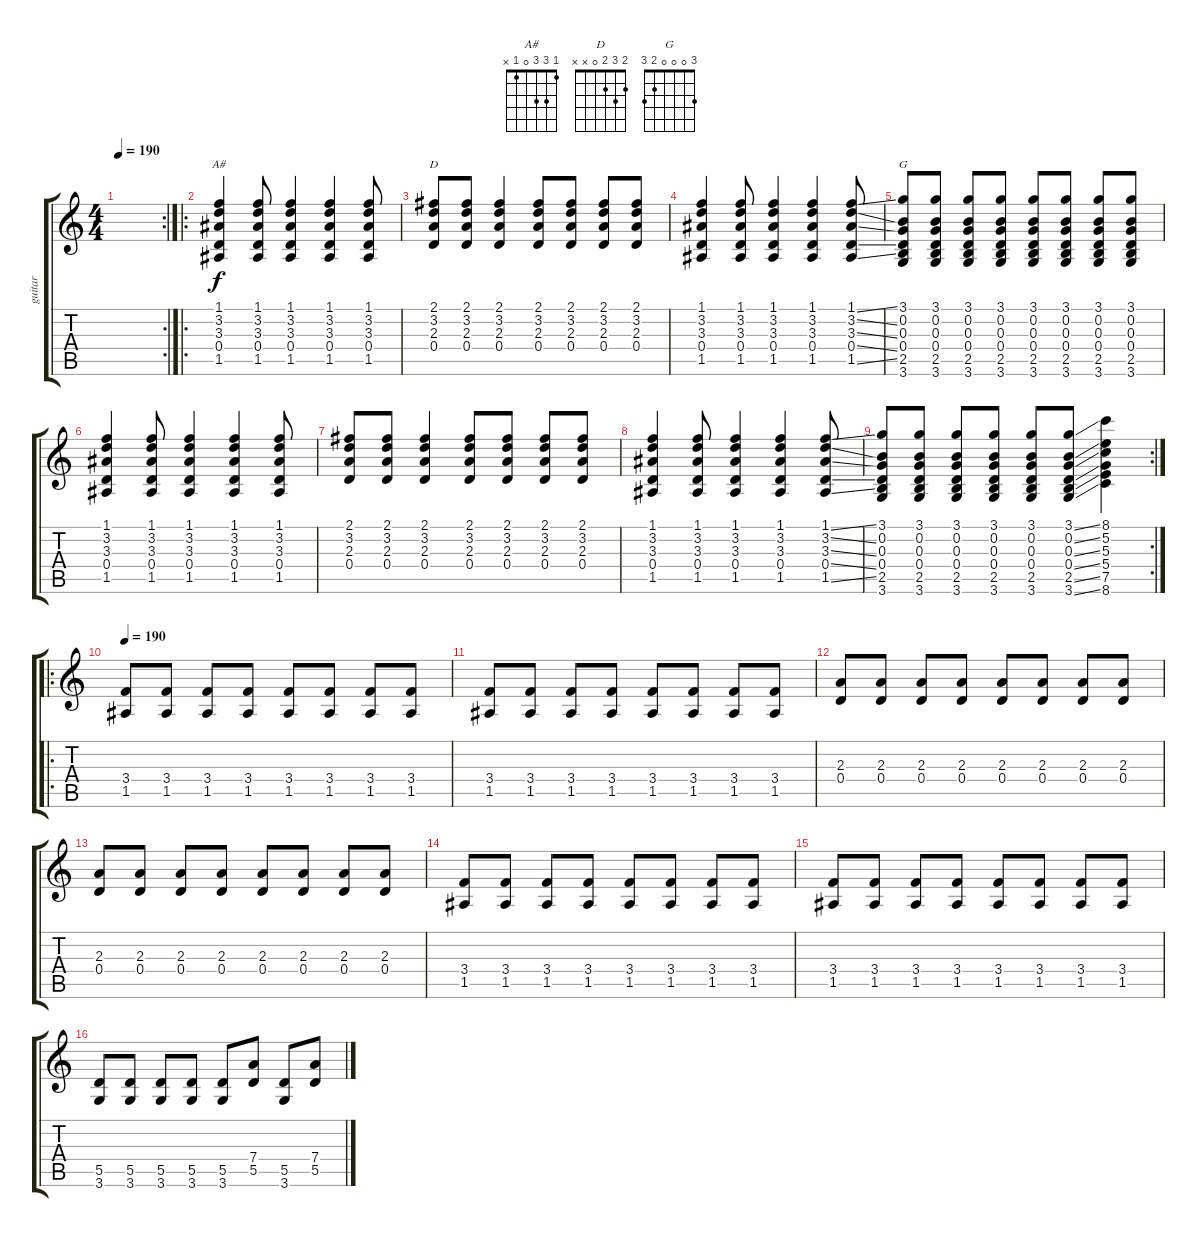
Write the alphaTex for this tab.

\track ("guitar" "guitar") {instrument electricguitarjazz}
\staff {score tabs}
\tuning (E4 B3 G3 D3 A2 E2) {hide}
\chord ("A#" 1 3 3 0 1 x)
\chord ("D" 2 3 2 0 x x)
\chord ("G" 3 0 0 0 2 3)
\rc 2
\ts (4 4)
\tempo 190
\clef g2
\ks c
|
\ro
(1.1 3.2 3.3 0.4 1.5).4{ch "A#" volume 9 instrument electricguitarjazz} (1.1 3.2 3.3 0.4 1.5).8 (1.1 3.2 3.3 0.4 1.5).4 (1.1 3.2 3.3 0.4 1.5).4 (1.1 3.2 3.3 0.4 1.5).8 |
(2.1 3.2 2.3 0.4).8{ch "D"} (2.1 3.2 2.3 0.4).8 (2.1 3.2 2.3 0.4).4 (2.1 3.2 2.3 0.4).8 (2.1 3.2 2.3 0.4).8 (2.1 3.2 2.3 0.4).8 (2.1 3.2 2.3 0.4).8 |
(1.1 3.2 3.3 0.4 1.5).4 (1.1 3.2 3.3 0.4 1.5).8 (1.1 3.2 3.3 0.4 1.5).4 (1.1 3.2 3.3 0.4 1.5).4 (1.1{ss} 3.2{ss} 3.3{ss} 0.4{ss} 1.5{ss}).8 |
(3.1 0.2 0.3 0.4 2.5 3.6).8{ch "G"} (3.1 0.2 0.3 0.4 2.5 3.6).8 (3.1 0.2 0.3 0.4 2.5 3.6).8 (3.1 0.2 0.3 0.4 2.5 3.6).8 (3.1 0.2 0.3 0.4 2.5 3.6).8 (3.1 0.2 0.3 0.4 2.5 3.6).8 (3.1 0.2 0.3 0.4 2.5 3.6).8 (3.1 0.2 0.3 0.4 2.5 3.6).8 |
(1.1 3.2 3.3 0.4 1.5).4 (1.1 3.2 3.3 0.4 1.5).8 (1.1 3.2 3.3 0.4 1.5).4 (1.1 3.2 3.3 0.4 1.5).4 (1.1 3.2 3.3 0.4 1.5).8 |
(2.1 3.2 2.3 0.4).8 (2.1 3.2 2.3 0.4).8 (2.1 3.2 2.3 0.4).4 (2.1 3.2 2.3 0.4).8 (2.1 3.2 2.3 0.4).8 (2.1 3.2 2.3 0.4).8 (2.1 3.2 2.3 0.4).8 |
(1.1 3.2 3.3 0.4 1.5).4 (1.1 3.2 3.3 0.4 1.5).8 (1.1 3.2 3.3 0.4 1.5).4 (1.1 3.2 3.3 0.4 1.5).4 (1.1{ss} 3.2{ss} 3.3{ss} 0.4{ss} 1.5{ss}).8 |
\rc 2
(3.1 0.2 0.3 0.4 2.5 3.6).8 (3.1 0.2 0.3 0.4 2.5 3.6).8 (3.1 0.2 0.3 0.4 2.5 3.6).8 (3.1 0.2 0.3 0.4 2.5 3.6).8 (3.1 0.2 0.3 0.4 2.5 3.6).8 (3.1{ss} 0.2{ss} 0.3{ss} 0.4{ss} 2.5{ss} 3.6{ss}).8 (8.1 5.2 5.3 5.4 7.5 8.6).4 |
\ro
\tempo 190
(3.4 1.5).8{volume 13 instrument distortionguitar} (3.4 1.5).8 (3.4 1.5).8 (3.4 1.5).8 (3.4 1.5).8 (3.4 1.5).8 (3.4 1.5).8 (3.4 1.5).8 |
(3.4 1.5).8 (3.4 1.5).8 (3.4 1.5).8 (3.4 1.5).8 (3.4 1.5).8 (3.4 1.5).8 (3.4 1.5).8 (3.4 1.5).8 |
(2.3 0.4).8 (2.3 0.4).8 (2.3 0.4).8 (2.3 0.4).8 (2.3 0.4).8 (2.3 0.4).8 (2.3 0.4).8 (2.3 0.4).8 |
(2.3 0.4).8 (2.3 0.4).8 (2.3 0.4).8 (2.3 0.4).8 (2.3 0.4).8 (2.3 0.4).8 (2.3 0.4).8 (2.3 0.4).8 |
(3.4 1.5).8 (3.4 1.5).8 (3.4 1.5).8 (3.4 1.5).8 (3.4 1.5).8 (3.4 1.5).8 (3.4 1.5).8 (3.4 1.5).8 |
(3.4 1.5).8 (3.4 1.5).8 (3.4 1.5).8 (3.4 1.5).8 (3.4 1.5).8 (3.4 1.5).8 (3.4 1.5).8 (3.4 1.5).8 |
(5.5 3.6).8 (5.5 3.6).8 (5.5 3.6).8 (5.5 3.6).8 (5.5 3.6).8 (7.4 5.5).8 (5.5 3.6).8 (7.4 5.5).8
